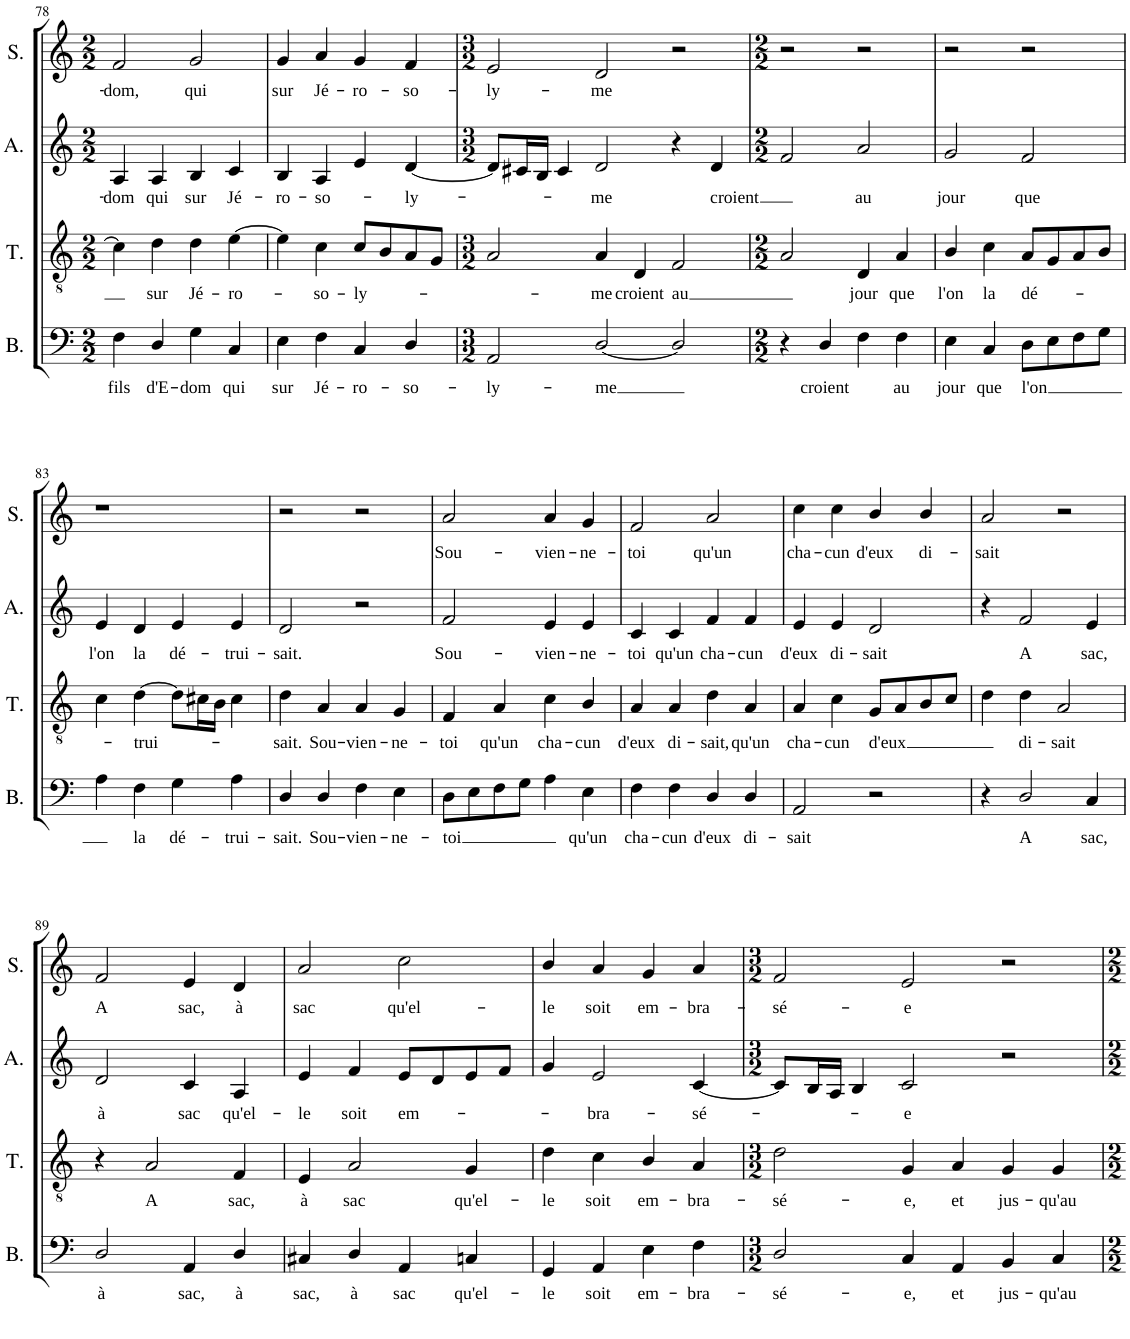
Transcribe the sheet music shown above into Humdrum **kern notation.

**kern	**text	**kern	**text	**kern	**text	**kern	**text
*part4	*part4	*part3	*part3	*part2	*part2	*part1	*part1
*staff4	*staff4	*staff3	*staff3	*staff2	*staff2	*staff1	*staff1
*I"Bass	*	*I"Tenor	*	*I"Alto	*	*I"Soprano	*
*I'B.	*	*I'T.	*	*I'A.	*	*I'S.	*
!!LO:PB:g=z
*clefF4	*	*clefGv2	*	*clefG2	*	*clefG2	*
*	*	*Trd7c12	*	*	*	*	*
*k[]	*	*k[]	*	*k[]	*	*k[]	*
*M2/2	*	*M2/2	*	*M2/2	*	*M2/2	*
=78	=78	=78	=78	=78	=78	=78	=78
!	!LO:LY:b	!	!	!	!LO:LY:b	!	!LO:LY:b
4F\	fils	4c\]	.	4A/	-dom	2f/	-dom,
!	!LO:LY:b	!	!LO:LY:b	!	!LO:LY:b	!	!
4D/	d'E-	4d\	sur	4A/	qui	.	.
!	!LO:LY:b	!	!LO:LY:b	!	!LO:LY:b	!	!LO:LY:b
4G\	-dom	4d\	Jé-	4B/	sur	2g/	qui
!	!LO:LY:b	!	!LO:LY:b	!	!LO:LY:b	!	!
4C/	qui	[4e\	-ro-	4c/	Jé-	.	.
=79	=79	=79	=79	=79	=79	=79	=79
!	!LO:LY:b	!	!	!	!LO:LY:b	!	!LO:LY:b
4E\	sur	4e\]	.	4B/	-ro-	4g/	sur
!	!LO:LY:b	!	!LO:LY:b	!	!LO:LY:b	!	!LO:LY:b
4F\	Jé-	4c\	-so-	4A/	-so-	4a/	Jé-
!	!LO:LY:b	!	!LO:LY:b	!	!	!	!LO:LY:b
4C/	-ro-	8c/L	-ly-	4e/	.	4g/	-ro-
.	.	8B/	.	.	.	.	.
!	!LO:LY:b	!	!	!	!LO:LY:b	!	!LO:LY:b
4D/	-so-	8A/	.	[4d/	-ly-	4f/	-so-
.	.	8G/J	.	.	.	.	.
=80	=80	=80	=80	=80	=80	=80	=80
*M3/2	*	*M3/2	*	*M3/2	*	*M3/2	*
!	!LO:LY:b	!	!	!	!	!	!LO:LY:b
2AA/	-ly-	2A/	.	8d/L]	.	2e/	-ly-
.	.	.	.	16c#X/L	.	.	.
.	.	.	.	16B/JJ	.	.	.
.	.	.	.	4c#/	.	.	.
!	!LO:LY:b	!	!LO:LY:b	!	!LO:LY:b	!	!LO:LY:b
[2D/	-me	4A/	-me	2d/	-me	2d/	-me
!	!	!	!LO:LY:b	!	!	!	!
.	.	4D/	croient	.	.	.	.
!	!	!	!LO:LY:b	!	!	!	!
2D/]	.	2F/	au	4r	.	2r	.
!	!	!	!	!	!LO:LY:b	!	!
.	.	.	.	4d/	croient	.	.
=81	=81	=81	=81	=81	=81	=81	=81
*M2/2	*	*M2/2	*	*M2/2	*	*M2/2	*
4r	.	2A/	.	2f/	.	2r	.
!	!LO:LY:b	!	!	!	!	!	!
4D/	croient	.	.	.	.	.	.
!	!	!	!LO:LY:b	!	!LO:LY:b	!	!
4F\	.	4D/	jour	2a/	au	2r	.
!	!LO:LY:b	!	!LO:LY:b	!	!	!	!
4F\	au	4A/	que	.	.	.	.
=82	=82	=82	=82	=82	=82	=82	=82
!	!LO:LY:b	!	!LO:LY:b	!	!LO:LY:b	!	!
4E\	jour	4B/	l'on	2g/	jour	2r	.
!	!LO:LY:b	!	!LO:LY:b	!	!	!	!
4C/	que	4c\	la	.	.	.	.
!	!LO:LY:b	!	!LO:LY:b	!	!LO:LY:b	!	!
8D\L	l'on	8A/L	dé-	2f/	que	2r	.
8E\	.	8G/	.	.	.	.	.
8F\	.	8A/	.	.	.	.	.
8G\J	.	8B/J	.	.	.	.	.
!!LO:LB:g=z
=83	=83	=83	=83	=83	=83	=83	=83
!	!	!	!	!	!LO:LY:b	!	!
4A\	.	4c\	.	4e/	l'on	1r	.
!	!LO:LY:b	!	!LO:LY:b	!	!LO:LY:b	!	!
4F\	la	[4d\	-trui-	4d/	la	.	.
!	!LO:LY:b	!	!	!	!LO:LY:b	!	!
4G\	dé-	8d\L]	.	4e/	dé-	.	.
.	.	16c#X\L	.	.	.	.	.
.	.	16B\JJ	.	.	.	.	.
!	!LO:LY:b	!	!	!	!LO:LY:b	!	!
4A\	-trui-	4c#\	.	4e/	-trui-	.	.
=84	=84	=84	=84	=84	=84	=84	=84
!	!LO:LY:b	!	!LO:LY:b	!	!LO:LY:b	!	!
4D/	-sait.	4d\	-sait.	2d/	-sait.	2r	.
!	!LO:LY:b	!	!LO:LY:b	!	!	!	!
4D/	Sou-	4A/	Sou-	.	.	.	.
!	!LO:LY:b	!	!LO:LY:b	!	!	!	!
4F\	-vien-	4A/	-vien-	2r	.	2r	.
!	!LO:LY:b	!	!LO:LY:b	!	!	!	!
4E\	-ne-	4G/	-ne-	.	.	.	.
=85	=85	=85	=85	=85	=85	=85	=85
!	!LO:LY:b	!	!LO:LY:b	!	!LO:LY:b	!	!LO:LY:b
8D\L	-toi	4F/	-toi	2f/	Sou-	2a/	Sou-
8E\	.	.	.	.	.	.	.
!	!	!	!LO:LY:b	!	!	!	!
8F\	.	4A/	qu'un	.	.	.	.
8G\J	.	.	.	.	.	.	.
!	!	!	!LO:LY:b	!	!LO:LY:b	!	!LO:LY:b
4A\	.	4c\	cha-	4e/	-vien-	4a/	-vien-
!	!LO:LY:b	!	!LO:LY:b	!	!LO:LY:b	!	!LO:LY:b
4E\	qu'un	4B/	-cun	4e/	-ne-	4g/	-ne-
=86	=86	=86	=86	=86	=86	=86	=86
!	!LO:LY:b	!	!LO:LY:b	!	!LO:LY:b	!	!LO:LY:b
4F\	cha-	4A/	d'eux	4c/	-toi	2f/	-toi
!	!LO:LY:b	!	!LO:LY:b	!	!LO:LY:b	!	!
4F\	-cun	4A/	di-	4c/	qu'un	.	.
!	!LO:LY:b	!	!LO:LY:b	!	!LO:LY:b	!	!LO:LY:b
4D/	d'eux	4d\	-sait,	4f/	cha-	2a/	qu'un
!	!LO:LY:b	!	!LO:LY:b	!	!LO:LY:b	!	!
4D/	di-	4A/	qu'un	4f/	-cun	.	.
=87	=87	=87	=87	=87	=87	=87	=87
!	!LO:LY:b	!	!LO:LY:b	!	!LO:LY:b	!	!LO:LY:b
2AA/	-sait	4A/	cha-	4e/	d'eux	4cc\	cha-
!	!	!	!LO:LY:b	!	!LO:LY:b	!	!LO:LY:b
.	.	4c\	-cun	4e/	di-	4cc\	-cun
!	!	!	!LO:LY:b	!	!LO:LY:b	!	!LO:LY:b
2r	.	8G/L	d'eux	2d/	-sait	4b/	d'eux
.	.	8A/	.	.	.	.	.
!	!	!	!	!	!	!	!LO:LY:b
.	.	8B/	.	.	.	4b/	di-
.	.	8c/J	.	.	.	.	.
=88	=88	=88	=88	=88	=88	=88	=88
!	!	!	!	!	!	!	!LO:LY:b
4r	.	4d\	.	4r	.	2a/	-sait
!	!LO:LY:b	!	!LO:LY:b	!	!LO:LY:b	!	!
2D/	A	4d\	di-	2f/	A	.	.
!	!	!	!LO:LY:b	!	!	!	!
.	.	2A/	-sait	.	.	2r	.
!	!LO:LY:b	!	!	!	!LO:LY:b	!	!
4C/	sac,	.	.	4e/	sac,	.	.
!!LO:LB:g=z
=89	=89	=89	=89	=89	=89	=89	=89
!	!LO:LY:b	!	!	!	!LO:LY:b	!	!LO:LY:b
2D/	à	4r	.	2d/	à	2f/	A
!	!	!	!LO:LY:b	!	!	!	!
.	.	2A/	A	.	.	.	.
!	!LO:LY:b	!	!	!	!LO:LY:b	!	!LO:LY:b
4AA/	sac,	.	.	4c/	sac	4e/	sac,
!	!LO:LY:b	!	!LO:LY:b	!	!LO:LY:b	!	!LO:LY:b
4D/	à	4F/	sac,	4A/	qu'el-	4d/	à
=90	=90	=90	=90	=90	=90	=90	=90
!	!LO:LY:b	!	!LO:LY:b	!	!LO:LY:b	!	!LO:LY:b
4C#X/	sac,	4E/	à	4e/	-le	2a/	sac
!	!LO:LY:b	!	!LO:LY:b	!	!LO:LY:b	!	!
4D/	à	2A/	sac	4f/	soit	.	.
!	!LO:LY:b	!	!	!	!LO:LY:b	!	!LO:LY:b
4AA/	sac	.	.	8e/L	em-	2cc\	qu'el-
.	.	.	.	8d/	.	.	.
!	!LO:LY:b	!	!LO:LY:b	!	!	!	!
4Cn/	qu'el-	4G/	qu'el-	8e/	.	.	.
.	.	.	.	8f/J	.	.	.
=91	=91	=91	=91	=91	=91	=91	=91
!	!LO:LY:b	!	!LO:LY:b	!	!	!	!LO:LY:b
4GG/	-le	4d\	-le	4g/	.	4b/	-le
!	!LO:LY:b	!	!LO:LY:b	!	!LO:LY:b	!	!LO:LY:b
4AA/	soit	4c\	soit	2e/	-bra-	4a/	soit
!	!LO:LY:b	!	!LO:LY:b	!	!	!	!LO:LY:b
4E\	em-	4B/	em-	.	.	4g/	em-
!	!LO:LY:b	!	!LO:LY:b	!	!LO:LY:b	!	!LO:LY:b
4F\	-bra-	4A/	-bra-	[4c/	-sé-	4a/	-bra-
=92	=92	=92	=92	=92	=92	=92	=92
*M3/2	*	*M3/2	*	*M3/2	*	*M3/2	*
!	!LO:LY:b	!	!LO:LY:b	!	!	!	!LO:LY:b
2D/	-sé-	2d\	-sé-	8c/L]	.	2f/	-sé-
.	.	.	.	16B/L	.	.	.
.	.	.	.	16A/JJ	.	.	.
.	.	.	.	4B/	.	.	.
!	!LO:LY:b	!	!LO:LY:b	!	!LO:LY:b	!	!LO:LY:b
4C/	-e,	4G/	-e,	2c/	-e	2e/	-e
!	!LO:LY:b	!	!LO:LY:b	!	!	!	!
4AA/	et	4A/	et	.	.	.	.
!	!LO:LY:b	!	!LO:LY:b	!	!	!	!
4BB/	jus-	4G/	jus-	2r	.	2r	.
!	!LO:LY:b	!	!LO:LY:b	!	!	!	!
4C/	-qu'au	4G/	-qu'au	.	.	.	.
=	=	=	=	=	=	=	=
*-	*-	*-	*-	*-	*-	*-	*-
